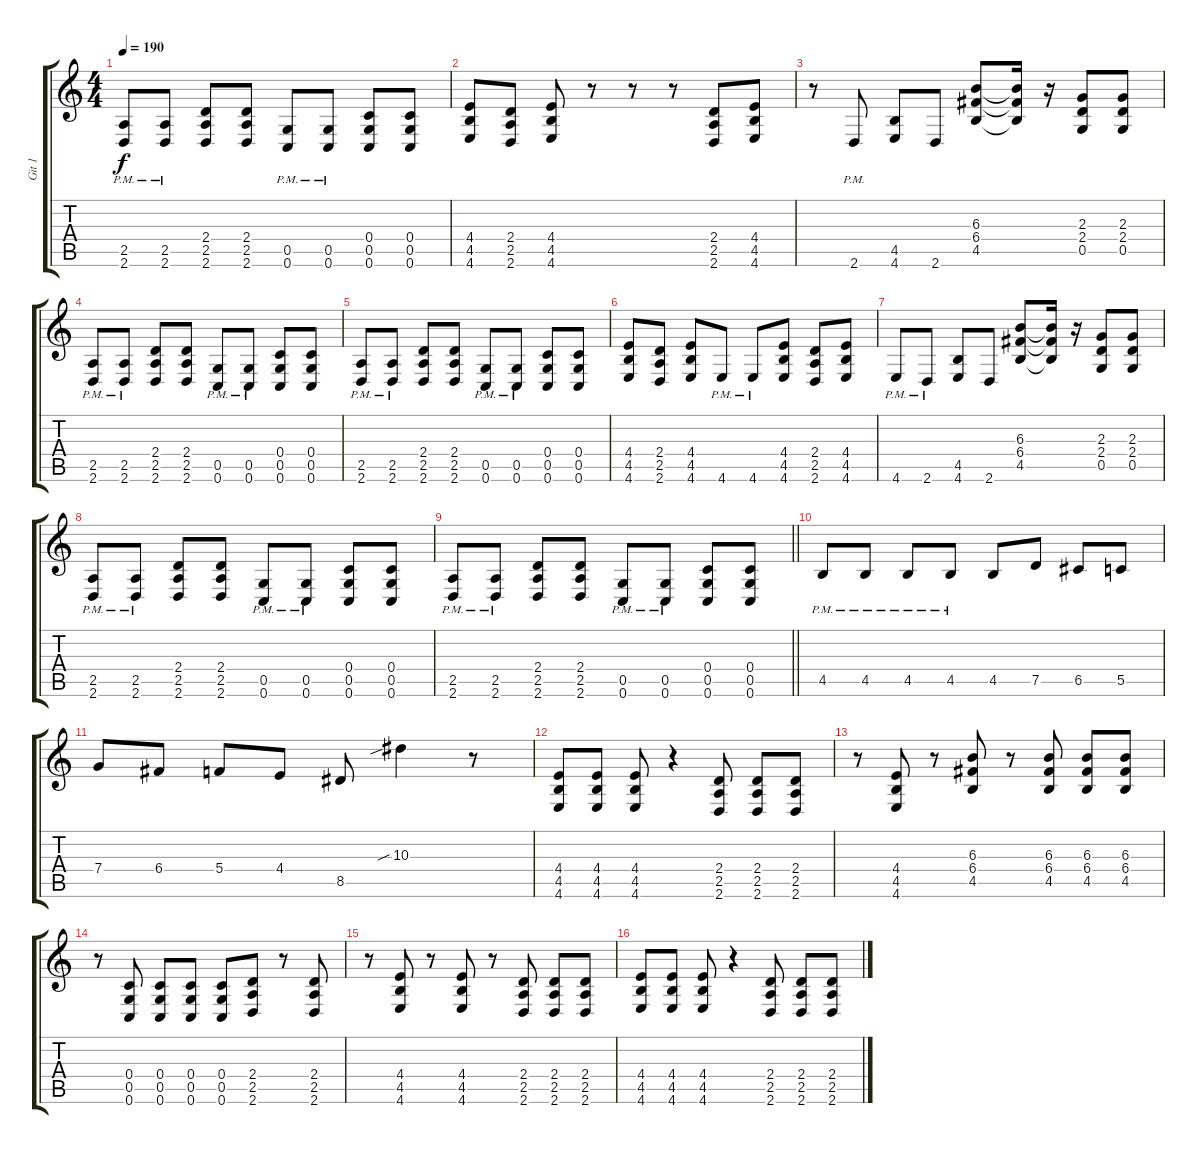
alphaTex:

\track ("Git 1" "Git 1") {instrument distortionguitar}
\staff {score tabs}
\tuning (D4 A3 F3 C3 G2 C2) {hide}
\ts (4 4)
\tempo 190
\clef g2
\ks c
(2.5{pm} 2.6{pm}).8{dy f} (2.5{pm} 2.6{pm}).8 (2.4 2.5 2.6).8 (2.4 2.5 2.6).8 (0.5{pm} 0.6{pm}).8 (0.5{pm} 0.6{pm}).8 (0.4 0.5 0.6).8 (0.4 0.5 0.6).8 |
(4.4 4.5 4.6).8 (2.4 2.5 2.6).8 (4.4 4.5 4.6).8 r.8 r.8 r.8 (2.4 2.5 2.6).8 (4.4 4.5 4.6).8 |
r.8 2.6{pm}.8 (4.5 4.6).8 2.6.8 (6.3 6.4 4.5).8 (6.3{t} 6.4{t} 4.5{t}).16 r.16 (2.3 2.4 0.5).8 (2.3 2.4 0.5).8 |
(2.5{pm} 2.6{pm}).8 (2.5{pm} 2.6{pm}).8 (2.4 2.5 2.6).8 (2.4 2.5 2.6).8 (0.5{pm} 0.6{pm}).8 (0.5{pm} 0.6{pm}).8 (0.4 0.5 0.6).8 (0.4 0.5 0.6).8 |
(2.5{pm} 2.6{pm}).8 (2.5{pm} 2.6{pm}).8 (2.4 2.5 2.6).8 (2.4 2.5 2.6).8 (0.5{pm} 0.6{pm}).8 (0.5{pm} 0.6{pm}).8 (0.4 0.5 0.6).8 (0.4 0.5 0.6).8 |
(4.4 4.5 4.6).8 (2.4 2.5 2.6).8 (4.4 4.5 4.6).8 4.6{pm}.8 4.6{pm}.8 (4.4 4.5 4.6).8 (2.4 2.5 2.6).8 (4.4 4.5 4.6).8 |
4.6{pm}.8 2.6{pm}.8 (4.5 4.6).8 2.6.8 (6.3 6.4 4.5).8 (6.3{t} 6.4{t} 4.5{t}).16 r.16 (2.3 2.4 0.5).8 (2.3 2.4 0.5).8 |
(2.5{pm} 2.6{pm}).8 (2.5{pm} 2.6{pm}).8 (2.4 2.5 2.6).8 (2.4 2.5 2.6).8 (0.5{pm} 0.6{pm}).8 (0.5{pm} 0.6{pm}).8 (0.4 0.5 0.6).8 (0.4 0.5 0.6).8 |
\barLineRight lightlight
(2.5{pm} 2.6{pm}).8 (2.5{pm} 2.6{pm}).8 (2.4 2.5 2.6).8 (2.4 2.5 2.6).8 (0.5{pm} 0.6{pm}).8 (0.5{pm} 0.6{pm}).8 (0.4 0.5 0.6).8 (0.4 0.5 0.6).8 |
4.5{pm}.8 4.5{pm}.8 4.5{pm}.8 4.5{pm}.8 4.5.8 7.5.8 6.5.8 5.5.8 |
7.4.8 6.4.8 5.4.8 4.4.8 8.5.8 10.3{sib}.4 r.8 |
(4.4 4.5 4.6).8 (4.4 4.5 4.6).8 (4.4 4.5 4.6).8 r.4 (2.4 2.5 2.6).8 (2.4 2.5 2.6).8 (2.4 2.5 2.6).8 |
r.8 (4.4 4.5 4.6).8 r.8 (6.3 6.4 4.5).8 r.8 (6.3 6.4 4.5).8 (6.3 6.4 4.5).8 (6.3 6.4 4.5).8 |
r.8 (0.4 0.5 0.6).8 (0.4 0.5 0.6).8 (0.4 0.5 0.6).8 (0.4 0.5 0.6).8 (2.4 2.5 2.6).8 r.8 (2.4 2.5 2.6).8 |
r.8 (4.4 4.5 4.6).8 r.8 (4.4 4.5 4.6).8 r.8 (2.4 2.5 2.6).8 (2.4 2.5 2.6).8 (2.4 2.5 2.6).8 |
(4.4 4.5 4.6).8 (4.4 4.5 4.6).8 (4.4 4.5 4.6).8 r.4 (2.4 2.5 2.6).8 (2.4 2.5 2.6).8 (2.4 2.5 2.6).8
